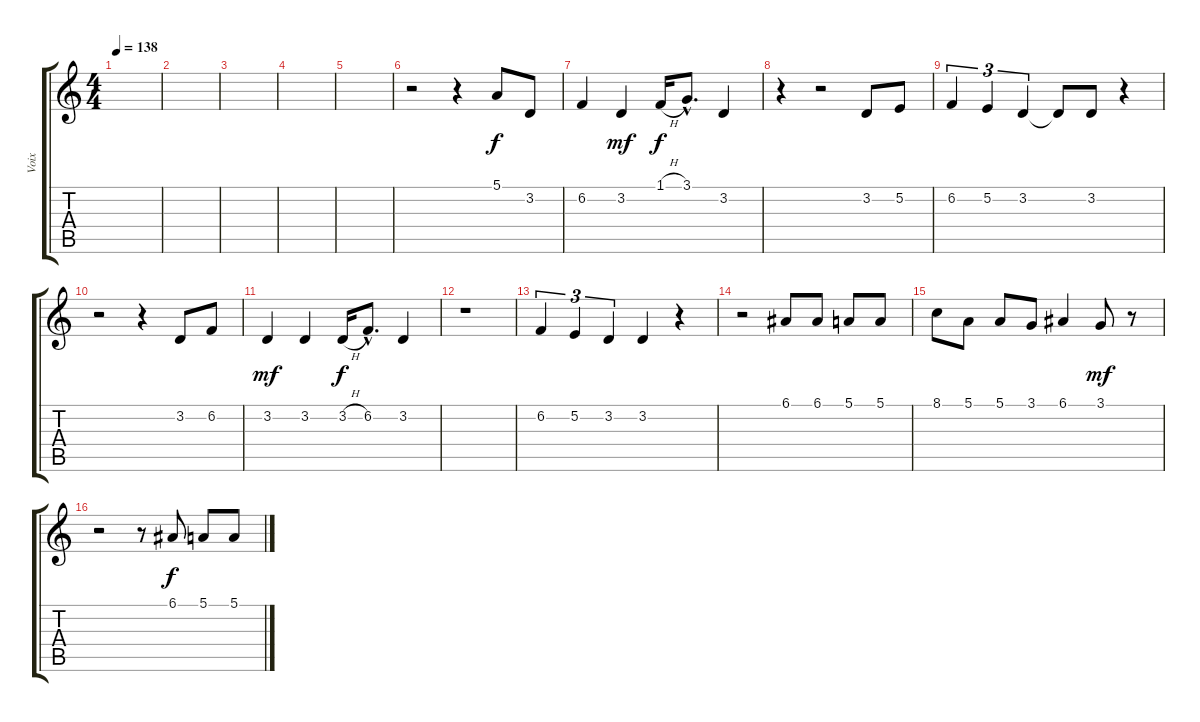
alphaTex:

\track ("Voix" "Voix") {instrument accordion}
\staff {score tabs}
\tuning (E4 B3 G3 D3 A2 E2) {hide}
\ts (4 4)
\tempo 138
\clef g2
\ks c
|
|
|
|
|
r.2 r.4 5.1.8 3.2.8 |
6.2.4 3.2.4{dy mf} 1.1{h}.16{dy f} 3.1{hac}.8{d} 3.2.4 |
r.4 r.2 3.2.8 5.2.8 |
6.2.4{tu (3 2)} 5.2.4{tu (3 2)} 3.2.4{tu (3 2)} 3.2{t}.8 3.2.8 r.4 |
r.2 r.4 3.2.8 6.2.8 |
3.2.4{dy mf} 3.2.4 3.2{h}.16{dy f} 6.2{hac}.8{d} 3.2.4 |
r.1 |
6.2.4{tu (3 2)} 5.2.4{tu (3 2)} 3.2.4{tu (3 2)} 3.2.4 r.4 |
r.2 6.1.8 6.1.8 5.1.8 5.1.8 |
8.1.8 5.1.8 5.1.8 3.1.8 6.1.4 3.1.8{dy mf} r.8 |
r.2 r.8 6.1.8{dy f} 5.1.8 5.1.8
